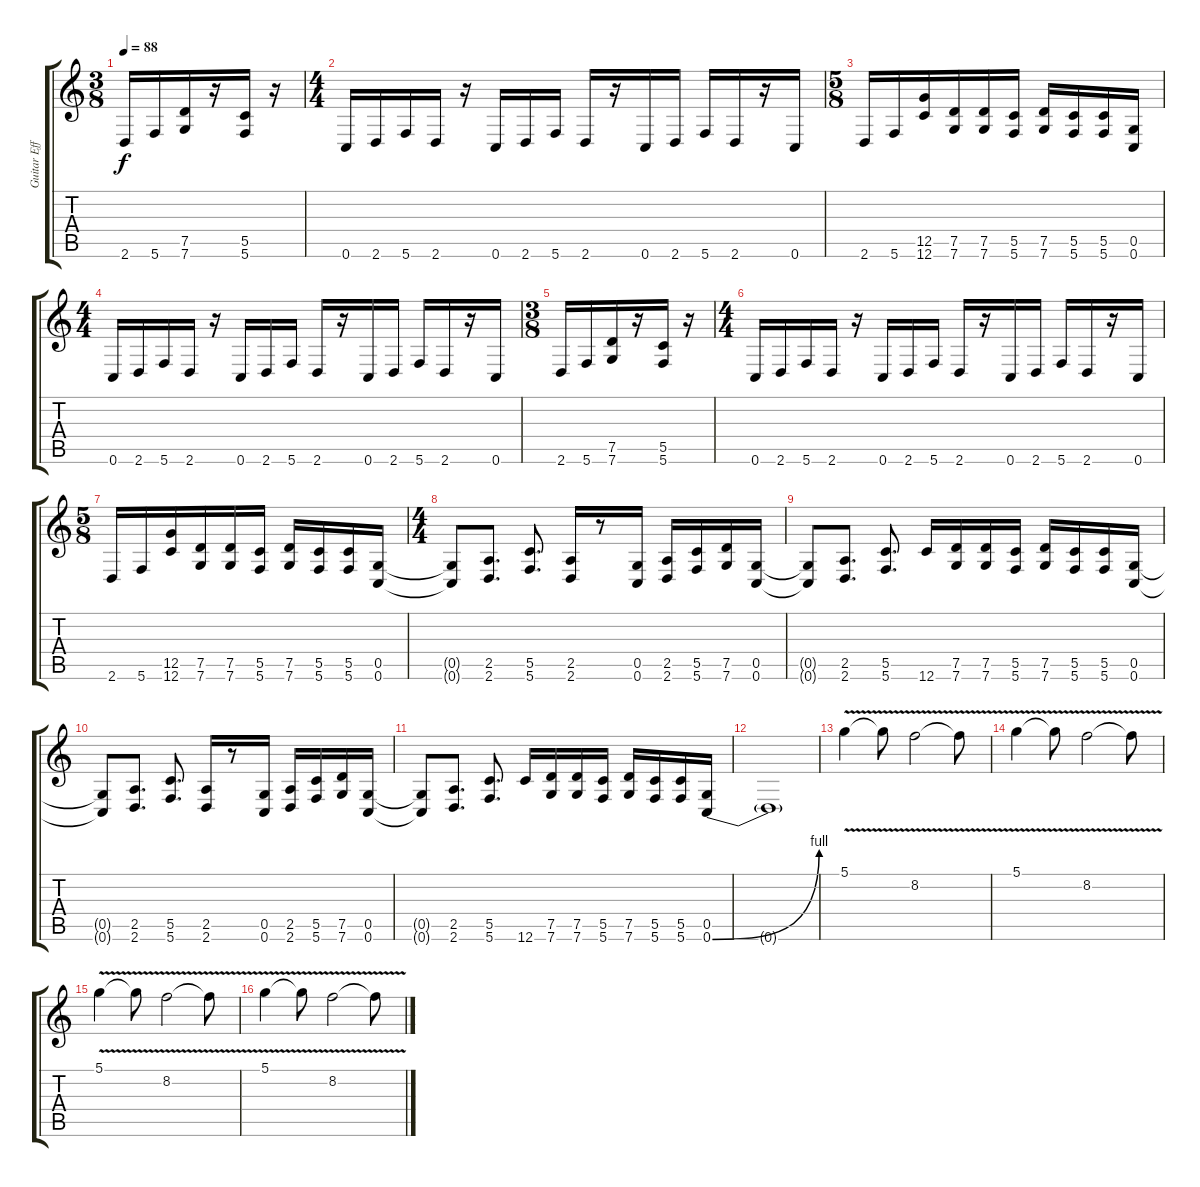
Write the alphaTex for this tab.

\track ("Guitar Effect (Ryan)" "Guitar Eff") {instrument electricguitarjazz}
\staff {score tabs}
\tuning (D4 A3 F3 C3 G2 C2) {hide}
\ts (3 8)
\tempo 88
\clef g2
\ks c
2.6.16{dy f} 5.6.16 (7.5 7.6).16 r.16 (5.5 5.6).16 r.16 |
\ts (4 4)
0.6.16 2.6.16 5.6.16 2.6.16 r.16 0.6.16 2.6.16 5.6.16 2.6.16 r.16 0.6.16 2.6.16 5.6.16 2.6.16 r.16 0.6.16 |
\ts (5 8)
2.6.16 5.6.16 (12.5 12.6).16 (7.5 7.6).16 (7.5 7.6).16 (5.5 5.6).16 (7.5 7.6).16 (5.5 5.6).16 (5.5 5.6).16 (0.5 0.6).16 |
\ts (4 4)
0.6.16{instrument overdrivenguitar} 2.6.16 5.6.16 2.6.16 r.16 0.6.16 2.6.16 5.6.16 2.6.16 r.16 0.6.16 2.6.16 5.6.16 2.6.16 r.16 0.6.16 |
\ts (3 8)
2.6.16 5.6.16 (7.5 7.6).16 r.16 (5.5 5.6).16 r.16 |
\ts (4 4)
0.6.16 2.6.16 5.6.16 2.6.16 r.16 0.6.16 2.6.16 5.6.16 2.6.16 r.16 0.6.16 2.6.16 5.6.16 2.6.16 r.16 0.6.16 |
\ts (5 8)
2.6.16 5.6.16 (12.5 12.6).16 (7.5 7.6).16 (7.5 7.6).16 (5.5 5.6).16 (7.5 7.6).16 (5.5 5.6).16 (5.5 5.6).16 (0.5 0.6).16{instrument overdrivenguitar} |
\ts (4 4)
(0.5{t} 0.6{t}).8 (2.5 2.6).8{d} (5.5 5.6).8{d} (2.5 2.6).16 r.8 (0.5 0.6).16 (2.5 2.6).16 (5.5 5.6).16 (7.5 7.6).16 (0.5 0.6).16 |
(0.5{t} 0.6{t}).8 (2.5 2.6).8{d} (5.5 5.6).8{d} 12.6.16 (7.5 7.6).16 (7.5 7.6).16 (5.5 5.6).16 (7.5 7.6).16 (5.5 5.6).16 (5.5 5.6).16 (0.5 0.6).16 |
(0.5{t} 0.6{t}).8 (2.5 2.6).8{d} (5.5 5.6).8{d} (2.5 2.6).16 r.8 (0.5 0.6).16 (2.5 2.6).16 (5.5 5.6).16 (7.5 7.6).16 (0.5 0.6).16 |
(0.5{t} 0.6{t}).8 (2.5 2.6).8{d} (5.5 5.6).8{d} 12.6.16 (7.5 7.6).16 (7.5 7.6).16 (5.5 5.6).16 (7.5 7.6).16 (5.5 5.6).16 (5.5 5.6).16 (0.5 0.6{be (bend 0 0 60 4)}).16 |
0.6{t}.1 |
5.1{v}.4{instrument electricguitarjazz} 5.1{t}.8 8.2{v}.2 8.2{t}.8 |
5.1{v}.4 5.1{t}.8 8.2{v}.2 8.2{t}.8 |
5.1{v}.4 5.1{t}.8 8.2{v}.2 8.2{t}.8 |
5.1{v}.4 5.1{t}.8 8.2{v}.2 8.2{t}.8
